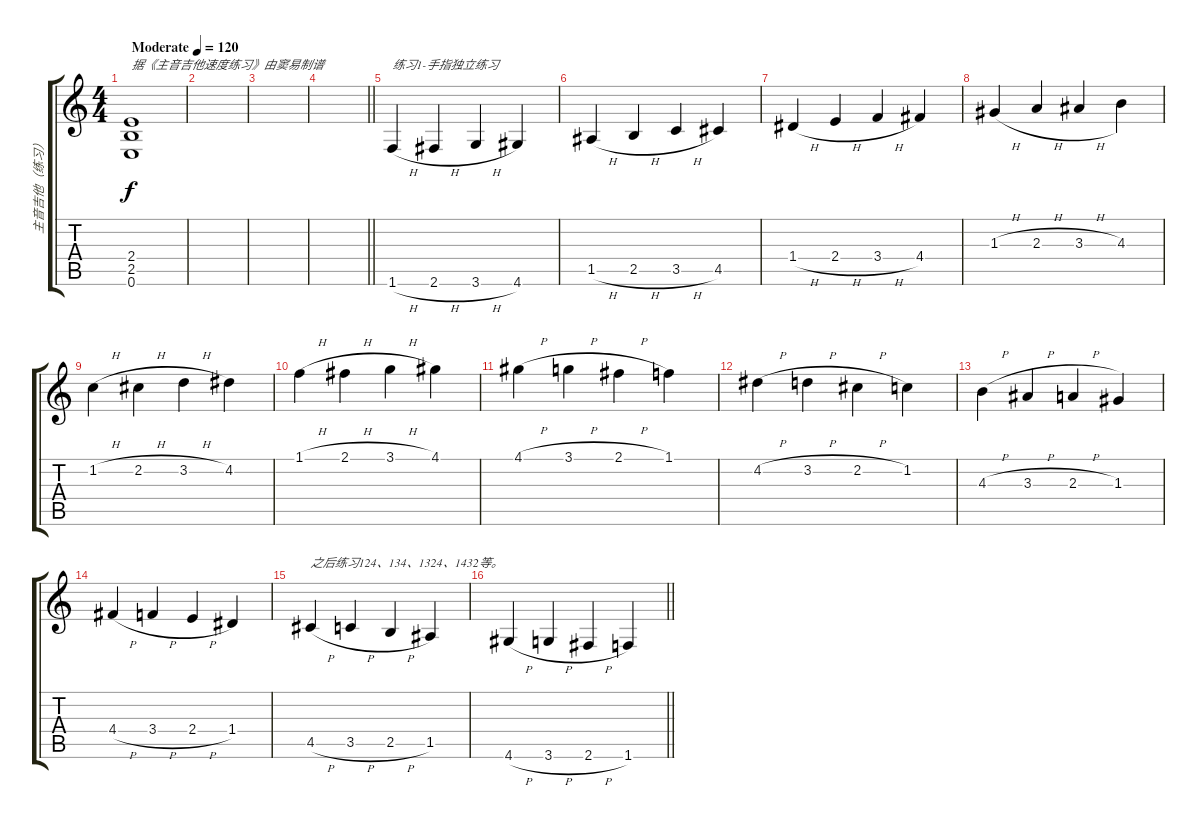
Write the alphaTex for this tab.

\track ("主音吉他（练习）" "主音吉他（练习）") {instrument overdrivenguitar}
\staff {score tabs}
\tuning (E4 B3 G3 D3 A2 E2) {hide}
\ts (4 4)
\tempo (120 "Moderate")
\clef g2
\ks c
(2.4 2.5 0.6).1{txt "据《主音吉他速度练习》由窦易制谱" dy f instrument overdrivenguitar} |
|
|
\barLineRight lightlight
|
1.6{h}.4{txt "练习1-手指独立练习"} 2.6{h}.4 3.6{h}.4 4.6.4 |
1.5{h}.4 2.5{h}.4 3.5{h}.4 4.5.4 |
1.4{h}.4 2.4{h}.4 3.4{h}.4 4.4.4 |
1.3{h}.4 2.3{h}.4 3.3{h}.4 4.3.4 |
1.2{h}.4 2.2{h}.4 3.2{h}.4 4.2.4 |
1.1{h}.4 2.1{h}.4 3.1{h}.4 4.1.4 |
4.1{h}.4 3.1{h}.4 2.1{h}.4 1.1.4 |
4.2{h}.4 3.2{h}.4 2.2{h}.4 1.2.4 |
4.3{h}.4 3.3{h}.4 2.3{h}.4 1.3.4 |
4.4{h}.4 3.4{h}.4 2.4{h}.4 1.4.4 |
4.5{h}.4{txt "之后练习124、134、1324、1432等。"} 3.5{h}.4 2.5{h}.4 1.5.4 |
\barLineRight lightlight
4.6{h}.4 3.6{h}.4 2.6{h}.4 1.6.4
